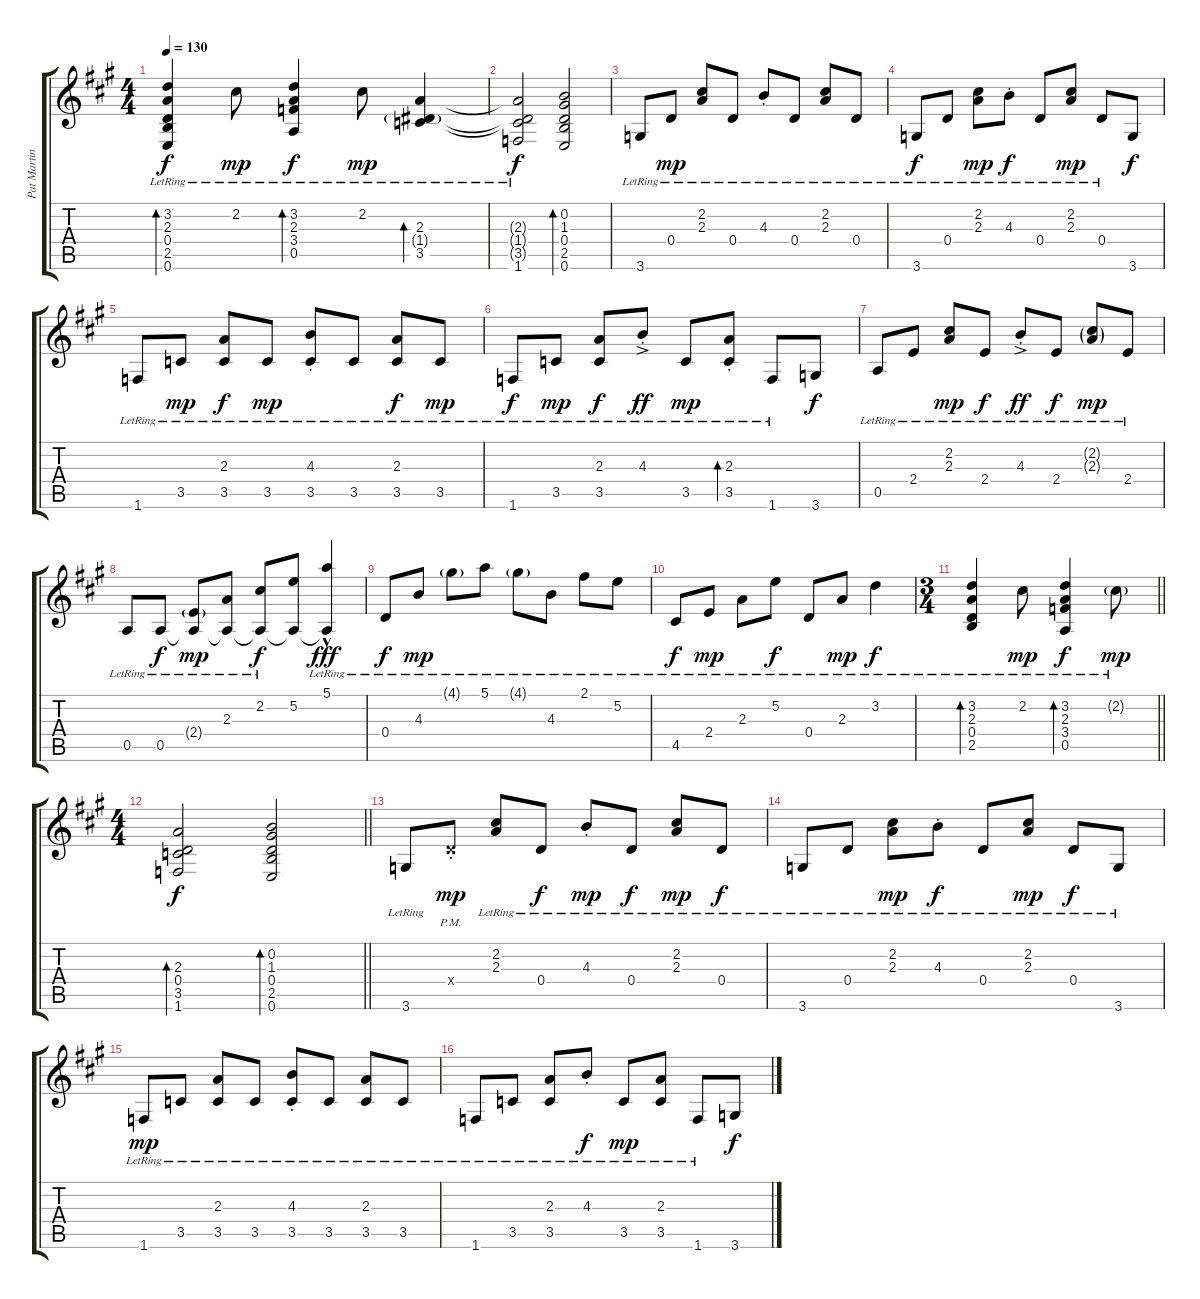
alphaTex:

\track ("Pat Martino-PM's ne 2" "Pat Martin") {instrument electricguitarjazz}
\staff {score tabs}
\tuning (E4 B3 G3 D3 A2 E2) {hide}
\ts (4 4)
\tempo 130
\clef g2
\ks a
(3.2{lr} 2.3{lr} 0.4{lr} 2.5{lr} 0.6{lr}).4{bd 30 dy f} 2.2{lr}.8{dy mp} (3.2{lr} 2.3{lr} 3.4{lr} 0.5{lr}).4{bd 30 dy f} 2.2{lr}.8{dy mp} (2.3{lr} 1.4{g lr} 3.5{lr}).4{bd 30} |
(2.3{t} 1.4{t} 3.5{t} 1.6{lr}).2{dy f} (0.2 1.3 0.4 2.5 0.6).2{bd 30} |
3.6{lr}.8 0.4{lr}.8{dy mp} (2.2{lr} 2.3{lr}).8 0.4{lr}.8 4.3{st lr}.8 0.4{lr}.8 (2.2{lr} 2.3{lr}).8 0.4{lr}.8 |
3.6{lr}.8{dy f} 0.4{lr}.8 (2.2{lr} 2.3{lr}).8{dy mp} 4.3{st lr}.8{dy f} 0.4{lr}.8 (2.2{lr} 2.3{lr}).8{dy mp} 0.4{lr}.8 3.6.8{dy f} |
1.6{lr}.8 3.5{lr}.8{dy mp} (2.3{lr} 3.5{lr}).8{dy f} 3.5{lr}.8{dy mp} (4.3{st lr} 3.5{st lr}).8 3.5{lr}.8 (2.3{lr} 3.5{lr}).8{dy f} 3.5{lr}.8{dy mp} |
1.6{lr}.8{dy f} 3.5{lr}.8{dy mp} (2.3{lr} 3.5{lr}).8{dy f} 4.3{ac st lr}.8{dy ff} 3.5{lr}.8{dy mp} (2.3{st lr} 3.5{st lr}).8{bd 30} 1.6{lr}.8 3.6.8{dy f} |
0.5{lr}.8 2.4{lr}.8 (2.2{lr} 2.3{lr}).8{dy mp} 2.4{lr}.8{dy f} 4.3{ac st lr}.8{dy ff} 2.4{lr}.8{dy f} (2.2{g lr} 2.3{g lr}).8{dy mp} 2.4{lr}.8 |
0.5{lr}.8 0.5{lr}.8{dy f} (2.4{g lr} 0.5{t}).8{dy mp} (2.3{lr} 0.5{t}).8 (2.2{lr} 0.5{t}).8{dy f} (5.2 0.5{t}).8 (5.1{hac lr} 0.5{t}).4{dy fff} |
0.4{lr}.8{dy f} 4.3{lr}.8{dy mp} 4.1{g lr}.8 5.1{lr}.8 4.1{g lr}.8 4.3{lr}.8 2.1{lr}.8 5.2{lr}.8 |
4.5{lr}.8{dy f} 2.4{lr}.8{dy mp} 2.3{lr}.8 5.2{lr}.8{dy f} 0.4{lr}.8 2.3{lr}.8{dy mp} 3.2{lr}.4{dy f} |
\ts (3 4)
\barLineRight lightlight
(3.2{lr} 2.3{lr} 0.4{lr} 2.5{lr}).4{bd 30} 2.2{lr}.8{dy mp} (3.2{lr} 2.3{lr} 3.4{lr} 0.5{lr}).4{bd 30 dy f} 2.2{g lr}.8{dy mp} |
\ts (4 4)
\barLineRight lightlight
(2.3 0.4 3.5 1.6).2{bd 30 dy f} (0.2 1.3 0.4 2.5 0.6).2{bd 30} |
3.6{lr}.8 0.4{pm st x}.8{dy mp} (2.2{lr} 2.3{lr}).8 0.4{lr}.8{dy f} 4.3{st lr}.8{dy mp} 0.4{lr}.8{dy f} (2.2{lr} 2.3{lr}).8{dy mp} 0.4{lr}.8{dy f} |
3.6{lr}.8 0.4{lr}.8 (2.2{lr} 2.3{lr}).8{dy mp} 4.3{st lr}.8{dy f} 0.4{lr}.8 (2.2{lr} 2.3{lr}).8{dy mp} 0.4{lr}.8{dy f} 3.6{lr}.8 |
1.6{lr}.8{dy mp} 3.5{lr}.8 (2.3{lr} 3.5{lr}).8 3.5{lr}.8 (4.3{st lr} 3.5{st lr}).8 3.5{lr}.8 (2.3{lr} 3.5{lr}).8 3.5{lr}.8 |
1.6{lr}.8 3.5{lr}.8 (2.3{lr} 3.5{lr}).8 4.3{st lr}.8{dy f} 3.5{lr}.8{dy mp} (2.3{lr} 3.5{lr}).8 1.6{lr}.8 3.6.8{dy f}
